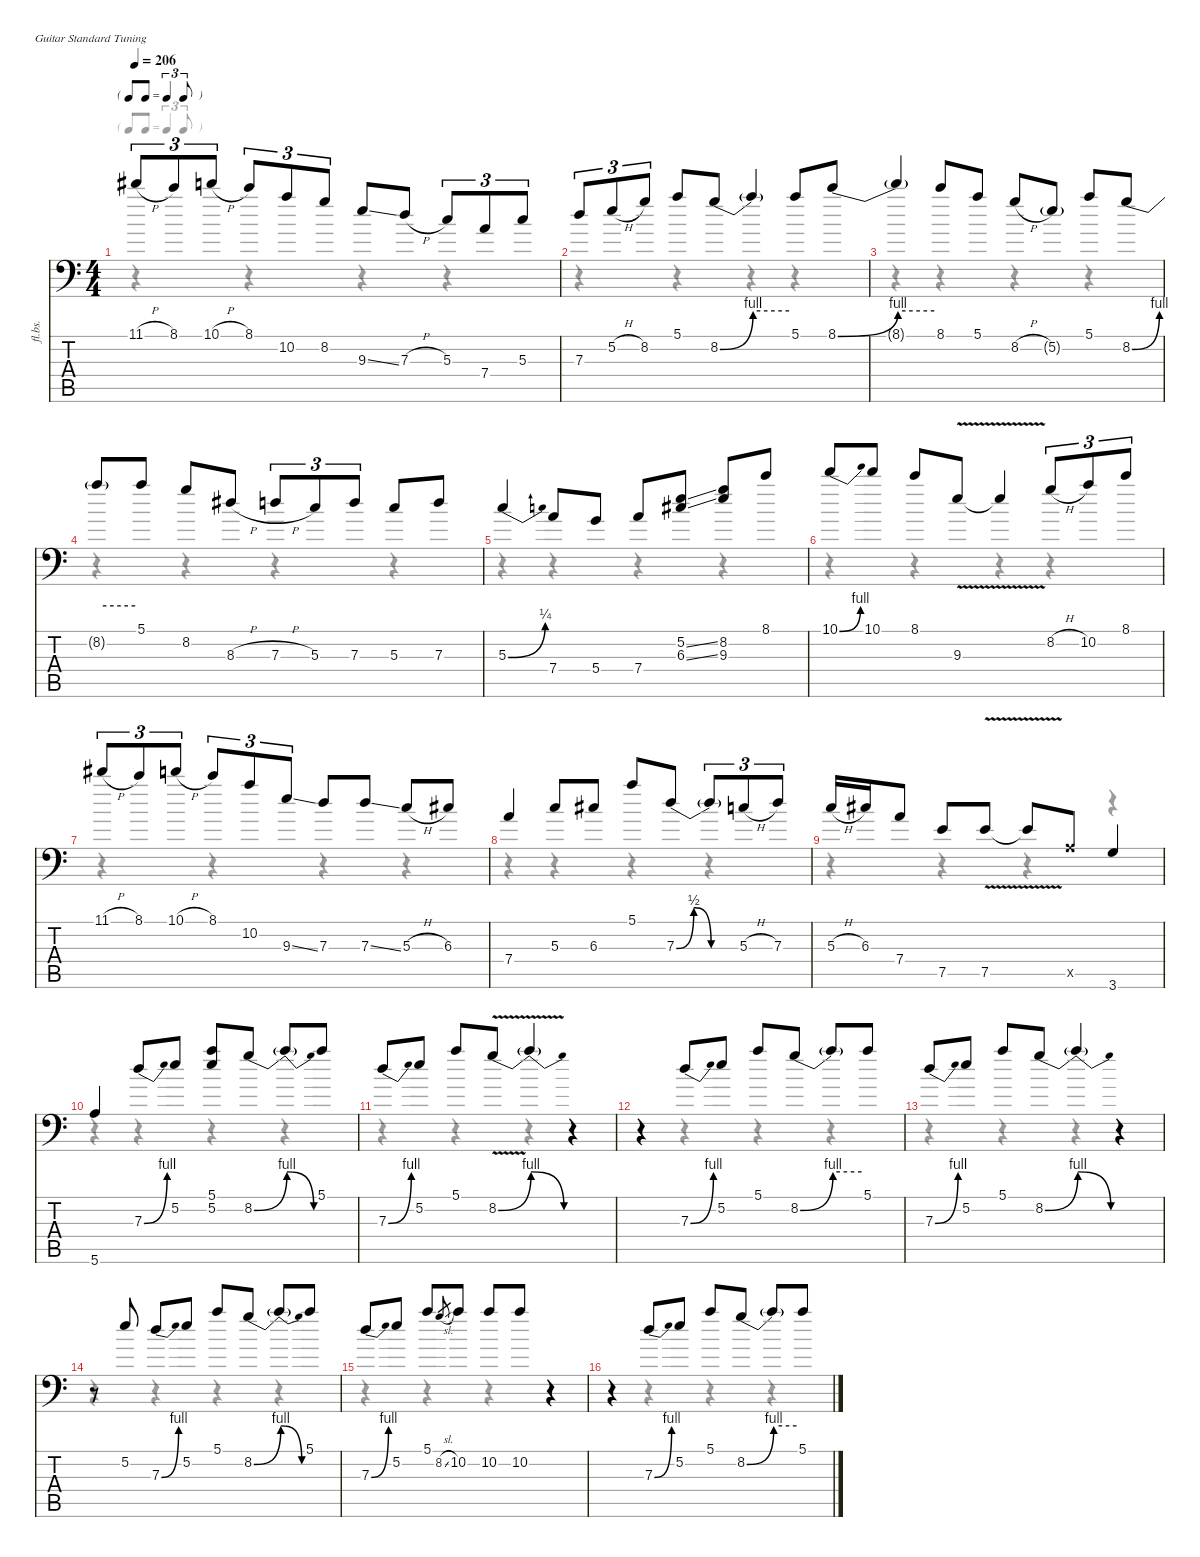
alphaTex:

\defaultSystemsLayout 4
\hideDynamics
\bracketExtendMode nobrackets
\otherSystemsTrackNameOrientation horizontal
\track ("Overdub" "fl.bs.") {instrument fretlessbass}
\staff {score tabs}
\tuning (E4 B3 G3 D3 A2 E2)
\voice
\ts (4 4)
\tf triplet8th
\tempo 206
\clef f4
\ks c
11.1{h acc #}.8{tu (3 2) dy f} 8.1.8{tu (3 2)} 10.1{h}.8{tu (3 2)} 8.1.8{tu (3 2)} 10.2.8{tu (3 2)} 8.2.8{tu (3 2)} 9.3{ss}.8 7.3{h}.8 5.3.8{tu (3 2)} 7.4.8{tu (3 2)} 5.3.8{tu (3 2)} |
7.3.8{tu (3 2)} 5.2{h}.8{tu (3 2)} 8.2.8{tu (3 2)} 5.1.8 8.2{be (bend 0 0 60 4)}.8 8.2{be (hold 0 4 60 4) t}.4 5.1.8 8.1{be (bend 0 0 60 4)}.8 |
8.1{be (hold 0 4 60 4) t}.4 8.1.8 5.1.8 8.2{h}.8 5.2{g}.8{dy mf} 5.1.8{dy f} 8.2{be (bend 0 0 60 4)}.8 |
8.2{be (hold 0 4 60 4) t}.8 5.1.8 8.2.8 8.3{h acc #}.8 7.3{h}.8{tu (3 2)} 5.3.8{tu (3 2)} 7.3.8{tu (3 2)} 5.3.8 7.3.8 |
5.3{be (bend 0 0 30 1)}.4 7.4.8 5.4.8 7.4.8 (5.2{ss} 6.3{ss acc #}).8 (8.2 9.3).8 8.1.8 |
10.1{be (bend 0 0 30 4)}.8 10.1.8 8.1.8 9.3{v}.8 9.3{v t}.4 8.2{h}.8{tu (3 2)} 10.2.8{tu (3 2)} 8.1.8{tu (3 2)} |
11.1{h acc #}.8{tu (3 2)} 8.1.8{tu (3 2)} 10.1{h}.8{tu (3 2)} 8.1.8{tu (3 2)} 10.2.8{tu (3 2)} 9.3{ss}.8{tu (3 2)} 7.3.8 7.3{ss}.8 5.3{h}.8 6.3{acc #}.8 |
7.4.4 5.3.8 6.3{acc #}.8 5.1.8 7.3{be (bendrelease 0 0 30 2 30 2 60 0)}.8 7.3{be (hold 0 0 60 0) t}.8{tu (3 2)} 5.3{h}.8{tu (3 2)} 7.3.8{tu (3 2)} |
5.3{h}.16 6.3{acc #}.16 7.4.8 7.5.8 7.5{v}.8 7.5{v t}.8 0.5{x}.8 3.6.4 |
5.6.4 7.3{be (bend 0 0 30 4)}.8 5.2.8 (5.1 5.2).8 8.2{be (bend 0 0 60 4)}.8 8.2{be (release 0 4 60 0) t}.8 5.1.8 |
7.3{be (bend 0 0 30 4)}.8 5.2.8 5.1.8 8.2{be (bend 0 0 60 4) v}.8 8.2{be (release 0 4 60 0) t}.4 r.4 |
r.4 7.3{be (bend 0 0 30 4)}.8 5.2.8 5.1.8 8.2{be (bend 0 0 60 4)}.8 8.2{be (hold 0 4 60 4) t}.8 5.1.8 |
7.3{be (bend 0 0 30 4)}.8 5.2.8 5.1.8 8.2{be (bend 0 0 60 4)}.8 8.2{be (release 0 4 60 0) t}.4 r.4 |
r.8 5.2.8 7.3{be (bend 0 0 30 4)}.8 5.2.8 5.1.8 8.2{be (bend 0 0 60 4)}.8 8.2{be (release 0 4 60 0) t}.8 5.1.8 |
7.3{be (bend 0 0 30 4)}.8 5.2.8 5.1.8 8.2{sl}.8{gr dy mp} 10.2.8{dy f} 10.2.8 10.2.8 r.4 |
r.4 7.3{be (bend 0 0 30 4)}.8 5.2.8 5.1.8 8.2{be (bend 0 0 60 4)}.8 8.2{be (hold 0 4 60 4) t}.8 5.1.8
\voice
\clef f4
\ottava regular
\simile none
\ks c
r.4{dy mf} r.4 r.4 r.4 |
r.4 r.4 r.4 r.4 |
r.4 r.4 r.4 r.4 |
r.4 r.4 r.4 r.4 |
r.4 r.4 r.4 r.4 |
r.4 r.4 r.4 r.4 |
r.4 r.4 r.4 r.4 |
r.4 r.4 r.4 r.4 |
r.4 r.4 r.4 r.4 |
r.4 r.4 r.4 r.4 |
r.4 r.4 r.4 r.4 |
r.4 r.4 r.4 r.4 |
r.4 r.4 r.4 r.4 |
r.4 r.4 r.4 r.4 |
r.4 r.4 r.4 r.4 |
r.4 r.4 r.4 r.4
